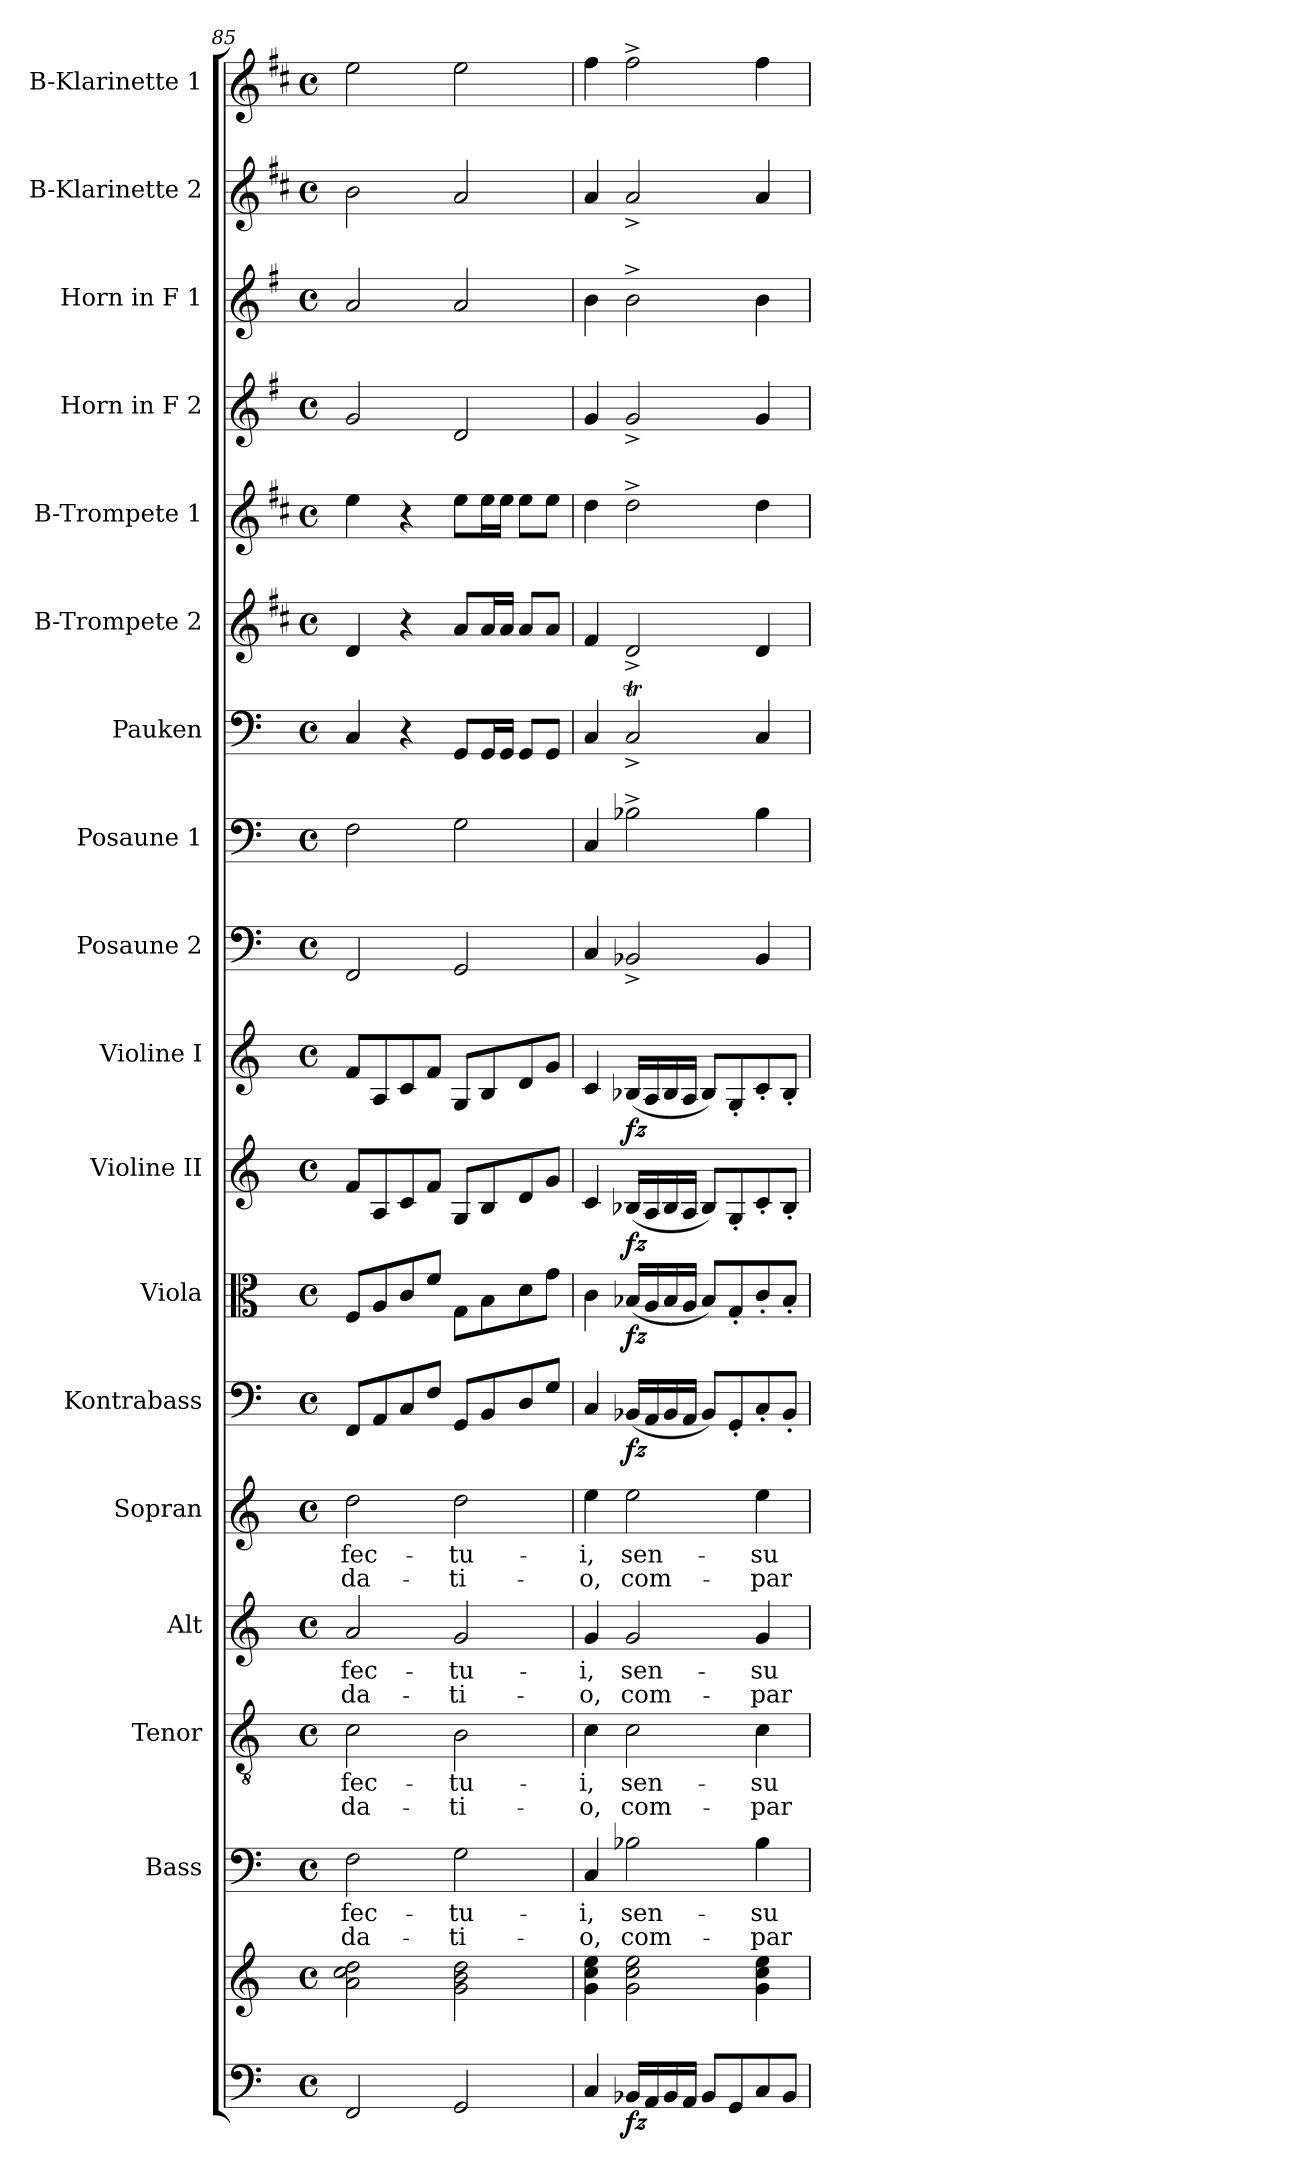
**kern	**kern	**dynam	**kern	**text	**text	**kern	**text	**text	**kern	**text	**text	**kern	**text	**text	**kern	**dynam	**kern	**dynam	**kern	**dynam	**kern	**dynam	**kern	**kern	**kern	**kern	**kern	**kern	**kern	**kern	**kern
*part18	*part18	*part18	*part17	*part17	*part17	*part16	*part16	*part16	*part15	*part15	*part15	*part14	*part14	*part14	*part13	*part13	*part12	*part12	*part11	*part11	*part10	*part10	*part9	*part8	*part7	*part6	*part5	*part4	*part3	*part2	*part1
*staff19	*staff18	*staff18/19	*staff17	*staff17	*staff17	*staff16	*staff16	*staff16	*staff15	*staff15	*staff15	*staff14	*staff14	*staff14	*staff13	*staff13	*staff12	*staff12	*staff11	*staff11	*staff10	*staff10	*staff9	*staff8	*staff7	*staff6	*staff5	*staff4	*staff3	*staff2	*staff1
*	*	*	*I"Bass	*	*	*I"Tenor	*	*	*I"Alt	*	*	*I"Sopran	*	*	*I"Kontrabass	*	*I"Viola	*	*I"Violine II	*	*I"Violine I	*	*I"Posaune 2	*I"Posaune 1	*I"Pauken	*I"B-Trompete 2	*I"B-Trompete 1	*I"Horn in F 2	*I"Horn in F 1	*I"B-Klarinette 2	*I"B-Klarinette 1
*	*	*	*I'B.	*	*	*I'T.	*	*	*I'A.	*	*	*I'S.	*	*	*I'Kb.	*	*I'Vla.	*	*I'Vl. II	*	*I'Vl. I	*	*I'Pos. 2	*I'Pos. 1	*I'Pk.	*I'B Trp. 2	*I'B Trp. 1	*	*	*I'Kl. 2	*I'Kl. 1
*clefF4	*clefG2	*	*clefF4	*	*	*clefGv2	*	*	*clefG2	*	*	*clefG2	*	*	*clefF4	*	*clefC3	*	*clefG2	*	*clefG2	*	*clefF4	*clefF4	*clefF4	*clefG2	*clefG2	*clefG2	*clefG2	*clefG2	*clefG2
*	*	*	*	*	*	*	*	*	*	*	*	*	*	*	*ITrd7c12	*	*	*	*	*	*	*	*	*	*	*ITrd1c2	*ITrd1c2	*ITrd4c7	*ITrd4c7	*ITrd1c2	*ITrd1c2
*k[]	*k[]	*	*k[]	*	*	*k[]	*	*	*k[]	*	*	*k[]	*	*	*k[]	*	*k[]	*	*k[]	*	*k[]	*	*k[]	*k[]	*k[]	*k[]	*k[]	*k[]	*k[]	*k[]	*k[]
*C:	*C:	*	*C:	*	*	*C:	*	*	*C:	*	*	*C:	*	*	*C:	*	*C:	*	*C:	*	*C:	*	*C:	*C:	*C:	*C:	*C:	*C:	*C:	*C:	*C:
*M4/4	*M4/4	*	*M4/4	*	*	*M4/4	*	*	*M4/4	*	*	*M4/4	*	*	*M4/4	*	*M4/4	*	*M4/4	*	*M4/4	*	*M4/4	*M4/4	*M4/4	*M4/4	*M4/4	*M4/4	*M4/4	*M4/4	*M4/4
*met(c)	*met(c)	*	*met(c)	*	*	*met(c)	*	*	*met(c)	*	*	*met(c)	*	*	*met(c)	*	*met(c)	*	*met(c)	*	*met(c)	*	*met(c)	*met(c)	*met(c)	*met(c)	*met(c)	*met(c)	*met(c)	*met(c)	*met(c)
=85	=85	=85	=85	=85	=85	=85	=85	=85	=85	=85	=85	=85	=85	=85	=85	=85	=85	=85	=85	=85	=85	=85	=85	=85	=85	=85	=85	=85	=85	=85	=85
!	!	!	!	!LO:LY:b	!LO:LY:b	!	!LO:LY:b	!LO:LY:b	!	!LO:LY:b	!LO:LY:b	!	!LO:LY:b	!LO:LY:b	!	!	!	!	!	!	!	!	!	!	!	!	!	!	!	!	!
2FF/	2a\ 2cc\ 2dd\	.	2F\	-fec-	-da-	2c\	-fec-	-da-	2a/	-fec-	-da-	2dd\	-fec-	-da-	8FFF/L	.	8F/L	.	8f/L	.	8f/L	.	2FF/	2F\	4C/	4c/	4dd\	2c/	2d/	2a\	2dd\
.	.	.	.	.	.	.	.	.	.	.	.	.	.	.	8AAA/	.	8A/	.	8A/	.	8A/	.	.	.	.	.	.	.	.	.	.
.	.	.	.	.	.	.	.	.	.	.	.	.	.	.	8CC/	.	8c/	.	8c/	.	8c/	.	.	.	4r	4r	4r	.	.	.	.
.	.	.	.	.	.	.	.	.	.	.	.	.	.	.	8FF/J	.	8f/J	.	8f/J	.	8f/J	.	.	.	.	.	.	.	.	.	.
!	!	!	!	!LO:LY:b	!LO:LY:b	!	!LO:LY:b	!LO:LY:b	!	!LO:LY:b	!LO:LY:b	!	!LO:LY:b	!LO:LY:b	!	!	!	!	!	!	!	!	!	!	!	!	!	!	!	!	!
2GG/	2g\ 2b\ 2dd\	.	2G\	-tu-	-ti-	2B\	-tu-	-ti-	2g/	-tu-	-ti-	2dd\	-tu-	-ti-	8GGG/L	.	8G\L	.	8G/L	.	8G/L	.	2GG/	2G\	8GG/L	8g/L	8dd\L	2G/	2d/	2g/	2dd\
.	.	.	.	.	.	.	.	.	.	.	.	.	.	.	8BBB/	.	8B\	.	8B/	.	8B/	.	.	.	16GG/L	16g/L	16dd\L	.	.	.	.
.	.	.	.	.	.	.	.	.	.	.	.	.	.	.	.	.	.	.	.	.	.	.	.	.	16GG/JJ	16g/JJ	16dd\JJ	.	.	.	.
.	.	.	.	.	.	.	.	.	.	.	.	.	.	.	8DD/	.	8d\	.	8d/	.	8d/	.	.	.	8GG/L	8g/L	8dd\L	.	.	.	.
.	.	.	.	.	.	.	.	.	.	.	.	.	.	.	8GG/J	.	8g\J	.	8g/J	.	8g/J	.	.	.	8GG/J	8g/J	8dd\J	.	.	.	.
=86	=86	=86	=86	=86	=86	=86	=86	=86	=86	=86	=86	=86	=86	=86	=86	=86	=86	=86	=86	=86	=86	=86	=86	=86	=86	=86	=86	=86	=86	=86	=86
!	!	!	!	!LO:LY:b	!LO:LY:b	!	!LO:LY:b	!LO:LY:b	!	!LO:LY:b	!LO:LY:b	!	!LO:LY:b	!LO:LY:b	!	!	!	!	!	!	!	!	!	!	!	!	!	!	!	!	!
4C/	4g\ 4cc\ 4ee\	.	4C/	-i,	-o,	4c\	-i,	-o,	4g/	-i,	-o,	4ee\	-i,	-o,	4CC/	.	4c\	.	4c/	.	4c/	.	4C/	4C/	4C/	4e/	4cc\	4c/	4e\	4g/	4ee\
!	!	!LO:DY:b=2	!	!LO:LY:b	!LO:LY:b	!	!LO:LY:b	!LO:LY:b	!	!LO:LY:b	!LO:LY:b	!	!LO:LY:b	!LO:LY:b	!	!LO:DY:b	!	!LO:DY:b	!	!LO:DY:b	!	!LO:DY:b	!	!	!	!	!	!	!	!	!
16BB-X/LL	2g\ 2cc\ 2ee\	fz	2B-X\	sen-	com-	2c\	sen-	com-	2g/	sen-	com-	2ee\	sen-	com-	(<16BBB-X/LL	fz	(<16B-X/LL	fz	(<16B-X/LL	fz	(<16B-X/LL	fz	2BB-X^</	2B-X^>\	2CT^</	2c^</	2cc^>\	2c^</	2e^>\	2g^</	2ee^>\
16AA/	.	.	.	.	.	.	.	.	.	.	.	.	.	.	16AAA/	.	16A/	.	16A/	.	16A/	.	.	.	.	.	.	.	.	.	.
16BB-/	.	.	.	.	.	.	.	.	.	.	.	.	.	.	16BBB-/	.	16B-/	.	16B-/	.	16B-/	.	.	.	.	.	.	.	.	.	.
16AA/JJ	.	.	.	.	.	.	.	.	.	.	.	.	.	.	16AAA/JJ	.	16A/JJ	.	16A/JJ	.	16A/JJ	.	.	.	.	.	.	.	.	.	.
8BB-/L	.	.	.	.	.	.	.	.	.	.	.	.	.	.	8BBB-/L)	.	8B-/L)	.	8B-/L)	.	8B-/L)	.	.	.	.	.	.	.	.	.	.
8GG/	.	.	.	.	.	.	.	.	.	.	.	.	.	.	8GGG'</	.	8G'</	.	8G'</	.	8G'</	.	.	.	.	.	.	.	.	.	.
!	!	!	!	!LO:LY:b	!LO:LY:b	!	!LO:LY:b	!LO:LY:b	!	!LO:LY:b	!LO:LY:b	!	!LO:LY:b	!LO:LY:b	!	!	!	!	!	!	!	!	!	!	!	!	!	!	!	!	!
8C/	4g\ 4cc\ 4ee\	.	4B-\	-su-	-par	4c\	-su-	-par	4g/	-su-	-par	4ee\	-su-	-par	8CC'</	.	8c'</	.	8c'</	.	8c'</	.	4BB-/	4B-\	4C/	4c/	4cc\	4c/	4e\	4g/	4ee\
8BB-/J	.	.	.	.	.	.	.	.	.	.	.	.	.	.	8BBB-'</J	.	8B-'</J	.	8B-'</J	.	8B-'</J	.	.	.	.	.	.	.	.	.	.
=	=	=	=	=	=	=	=	=	=	=	=	=	=	=	=	=	=	=	=	=	=	=	=	=	=	=	=	=	=	=	=
*-	*-	*-	*-	*-	*-	*-	*-	*-	*-	*-	*-	*-	*-	*-	*-	*-	*-	*-	*-	*-	*-	*-	*-	*-	*-	*-	*-	*-	*-	*-	*-
